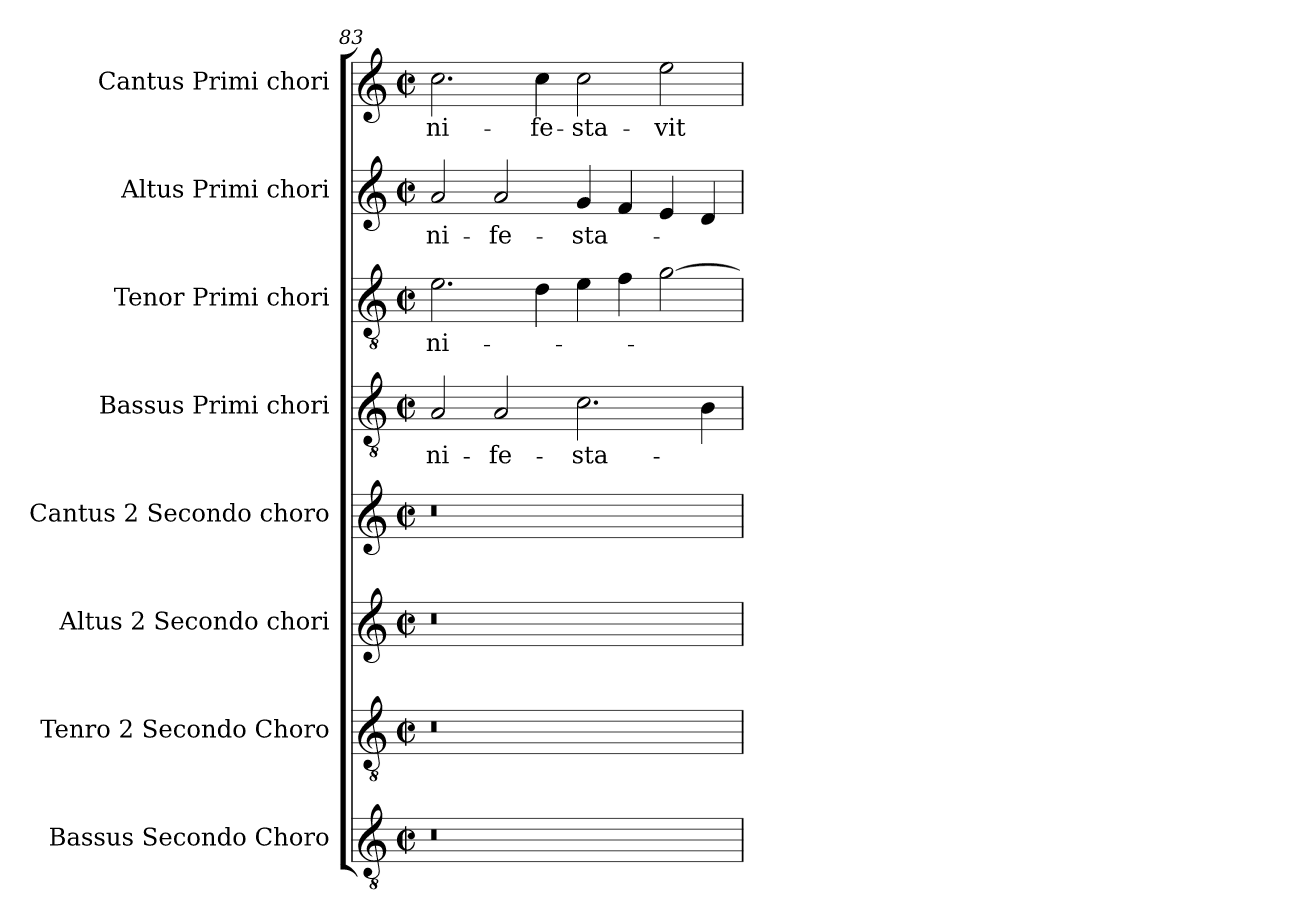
**kern	**kern	**kern	**kern	**kern	**text	**kern	**text	**kern	**text	**kern	**text
*part8	*part7	*part6	*part5	*part4	*part4	*part3	*part3	*part2	*part2	*part1	*part1
*staff8	*staff7	*staff6	*staff5	*staff4	*staff4	*staff3	*staff3	*staff2	*staff2	*staff1	*staff1
*I"Bassus  Secondo Choro	*I"Tenro 2  Secondo Choro	*I"Altus 2  Secondo chori	*I"Cantus 2  Secondo choro	*I"Bassus  Primi chori	*	*I"Tenor  Primi chori	*	*I"Altus  Primi chori	*	*I"Cantus  Primi chori	*
*I'Ch	*I'Ch	*I'Ch	*I'Ch	*I'Ch	*	*I'Ch	*	*I'Ch	*	*I'Ch	*
*clefGv2	*clefGv2	*clefG2	*clefG2	*clefGv2	*	*clefGv2	*	*clefG2	*	*clefG2	*
*M2/2	*M2/2	*M2/2	*M2/2	*M2/2	*	*M2/2	*	*M2/2	*	*M2/2	*
*met(c|)	*met(c|)	*met(c|)	*met(c|)	*met(c|)	*	*met(c|)	*	*met(c|)	*	*met(c|)	*
=83	=83	=83	=83	=83	=83	=83	=83	=83	=83	=83	=83
!	!	!	!	!	!LO:LY:b:cj	!	!LO:LY:b:cj	!	!LO:LY:b:cj	!	!LO:LY:b:cj
0r	0r	0r	0r	2A/	-ni-	2.e\	-ni-	2a/	-ni-	2.cc\	-ni-
!	!	!	!	!	!LO:LY:b:cj	!	!	!	!LO:LY:b:cj	!	!
.	.	.	.	2A/	-fe-	.	.	2a/	-fe-	.	.
!	!	!	!	!	!	!	!	!	!	!	!LO:LY:b:cj
.	.	.	.	.	.	4d\	.	.	.	4cc\	-fe-
!	!	!	!	!	!LO:LY:b:cj	!	!	!	!LO:LY:b:cj	!	!LO:LY:b:cj
.	.	.	.	2.c\	-sta-	4e\	.	4g/	-sta-	2cc\	-sta-
.	.	.	.	.	.	4f\	.	4f/	.	.	.
!	!	!	!	!	!	!	!	!	!	!	!LO:LY:b:cj
.	.	.	.	.	.	[>2g\	.	4e/	.	2ee\	-vit
.	.	.	.	4B\	.	.	.	4d/	.	.	.
=	=	=	=	=	=	=	=	=	=	=	=
*-	*-	*-	*-	*-	*-	*-	*-	*-	*-	*-	*-
